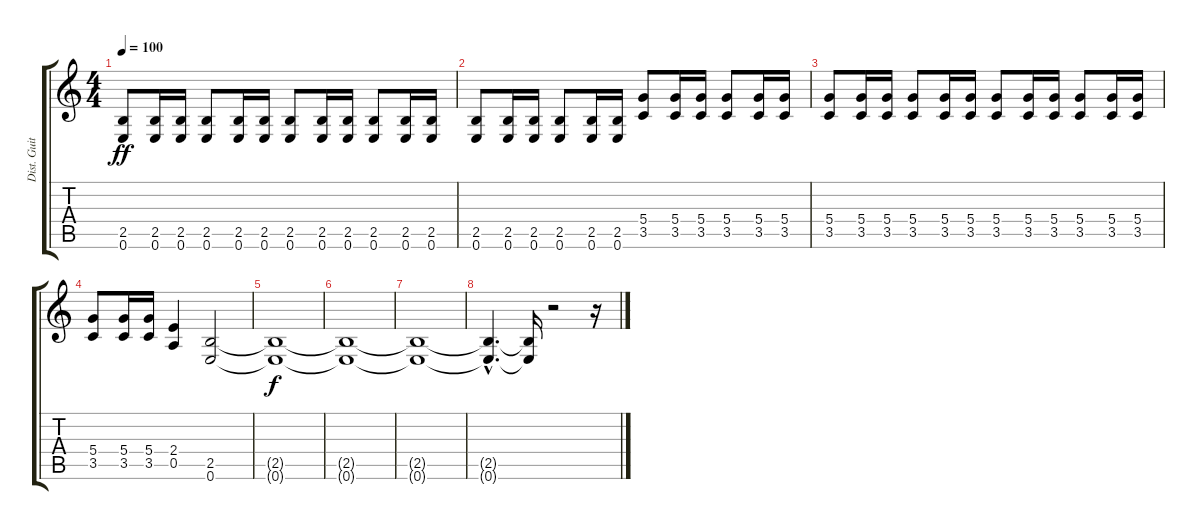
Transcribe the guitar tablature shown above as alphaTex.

\track ("Dist. Guitar" "Dist. Guit") {instrument distortionguitar}
\staff {score tabs}
\tuning (E4 B3 G3 D3 A2 E2) {hide}
\ts (4 4)
\tempo 100
\clef g2
\ks c
(2.5 0.6).8{dy ff} (2.5 0.6).16 (2.5 0.6).16 (2.5 0.6).8 (2.5 0.6).16 (2.5 0.6).16 (2.5 0.6).8 (2.5 0.6).16 (2.5 0.6).16 (2.5 0.6).8 (2.5 0.6).16 (2.5 0.6).16 |
(2.5 0.6).8 (2.5 0.6).16 (2.5 0.6).16 (2.5 0.6).8 (2.5 0.6).16 (2.5 0.6).16 (5.4 3.5).8 (5.4 3.5).16 (5.4 3.5).16 (5.4 3.5).8 (5.4 3.5).16 (5.4 3.5).16 |
(5.4 3.5).8 (5.4 3.5).16 (5.4 3.5).16 (5.4 3.5).8 (5.4 3.5).16 (5.4 3.5).16 (5.4 3.5).8 (5.4 3.5).16 (5.4 3.5).16 (5.4 3.5).8 (5.4 3.5).16 (5.4 3.5).16 |
(5.4 3.5).8 (5.4 3.5).16 (5.4 3.5).16 (2.4 0.5).4 (2.5 0.6).2 |
(2.5{t} 0.6{t}).1{dy f} |
(2.5{t} 0.6{t}).1 |
(2.5{t} 0.6{t}).1 |
(2.5{hac t} 0.6{hac t}).4{d} (2.5{t} 0.6{t}).16 r.2 r.16
